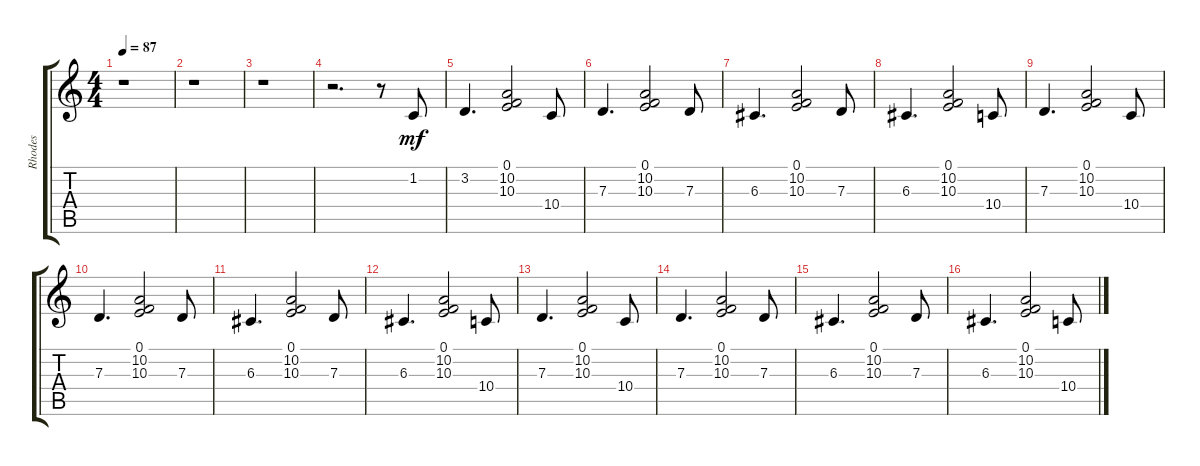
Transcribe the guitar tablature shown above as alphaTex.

\track ("Rhodes" "Rhodes") {instrument electricpiano1}
\staff {score tabs}
\tuning (E4 B3 G3 D3 A2 E2) {hide}
\ts (4 4)
\tempo 87
\clef g2
\ks c
r.1{dy mf} |
r.1 |
r.1 |
r.2{d} r.8 1.2.8 |
3.2.4{d} (0.1 10.2 10.3).2 10.4.8 |
7.3.4{d} (0.1 10.2 10.3).2 7.3.8 |
6.3.4{d} (0.1 10.2 10.3).2 7.3.8 |
6.3.4{d} (0.1 10.2 10.3).2 10.4.8 |
7.3.4{d} (0.1 10.2 10.3).2 10.4.8 |
7.3.4{d} (0.1 10.2 10.3).2 7.3.8 |
6.3.4{d} (0.1 10.2 10.3).2 7.3.8 |
6.3.4{d} (0.1 10.2 10.3).2 10.4.8 |
7.3.4{d} (0.1 10.2 10.3).2 10.4.8 |
7.3.4{d} (0.1 10.2 10.3).2 7.3.8 |
6.3.4{d} (0.1 10.2 10.3).2 7.3.8 |
6.3.4{d} (0.1 10.2 10.3).2 10.4.8
